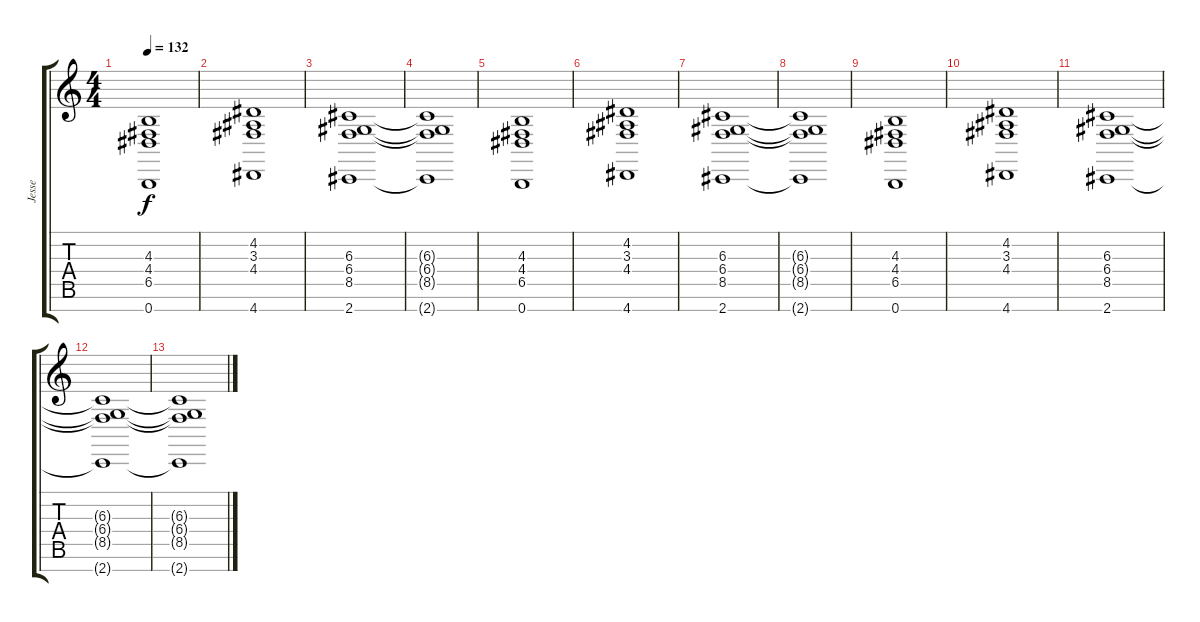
\track ("Jesse" "Jesse") {instrument lead2sawtooth}
\staff {score tabs}
\tuning (E4 B3 G3 D3 A2 E2 B1) {hide}
\ts (4 4)
\tempo 132
\clef g2
\ks c
(4.3 4.4 6.5 0.7).1{dy f} |
(4.2 3.3 4.4 4.7).1 |
(6.3 6.4 8.5 2.7).1 |
(6.3{t} 6.4{t} 8.5{t} 2.7{t}).1 |
(4.3 4.4 6.5 0.7).1 |
(4.2 3.3 4.4 4.7).1 |
(6.3 6.4 8.5 2.7).1 |
(6.3{t} 6.4{t} 8.5{t} 2.7{t}).1 |
(4.3 4.4 6.5 0.7).1 |
(4.2 3.3 4.4 4.7).1 |
(6.3 6.4 8.5 2.7).1 |
(6.3{t} 6.4{t} 8.5{t} 2.7{t}).1{volume 0} |
(6.3{t} 6.4{t} 8.5{t} 2.7{t}).1
